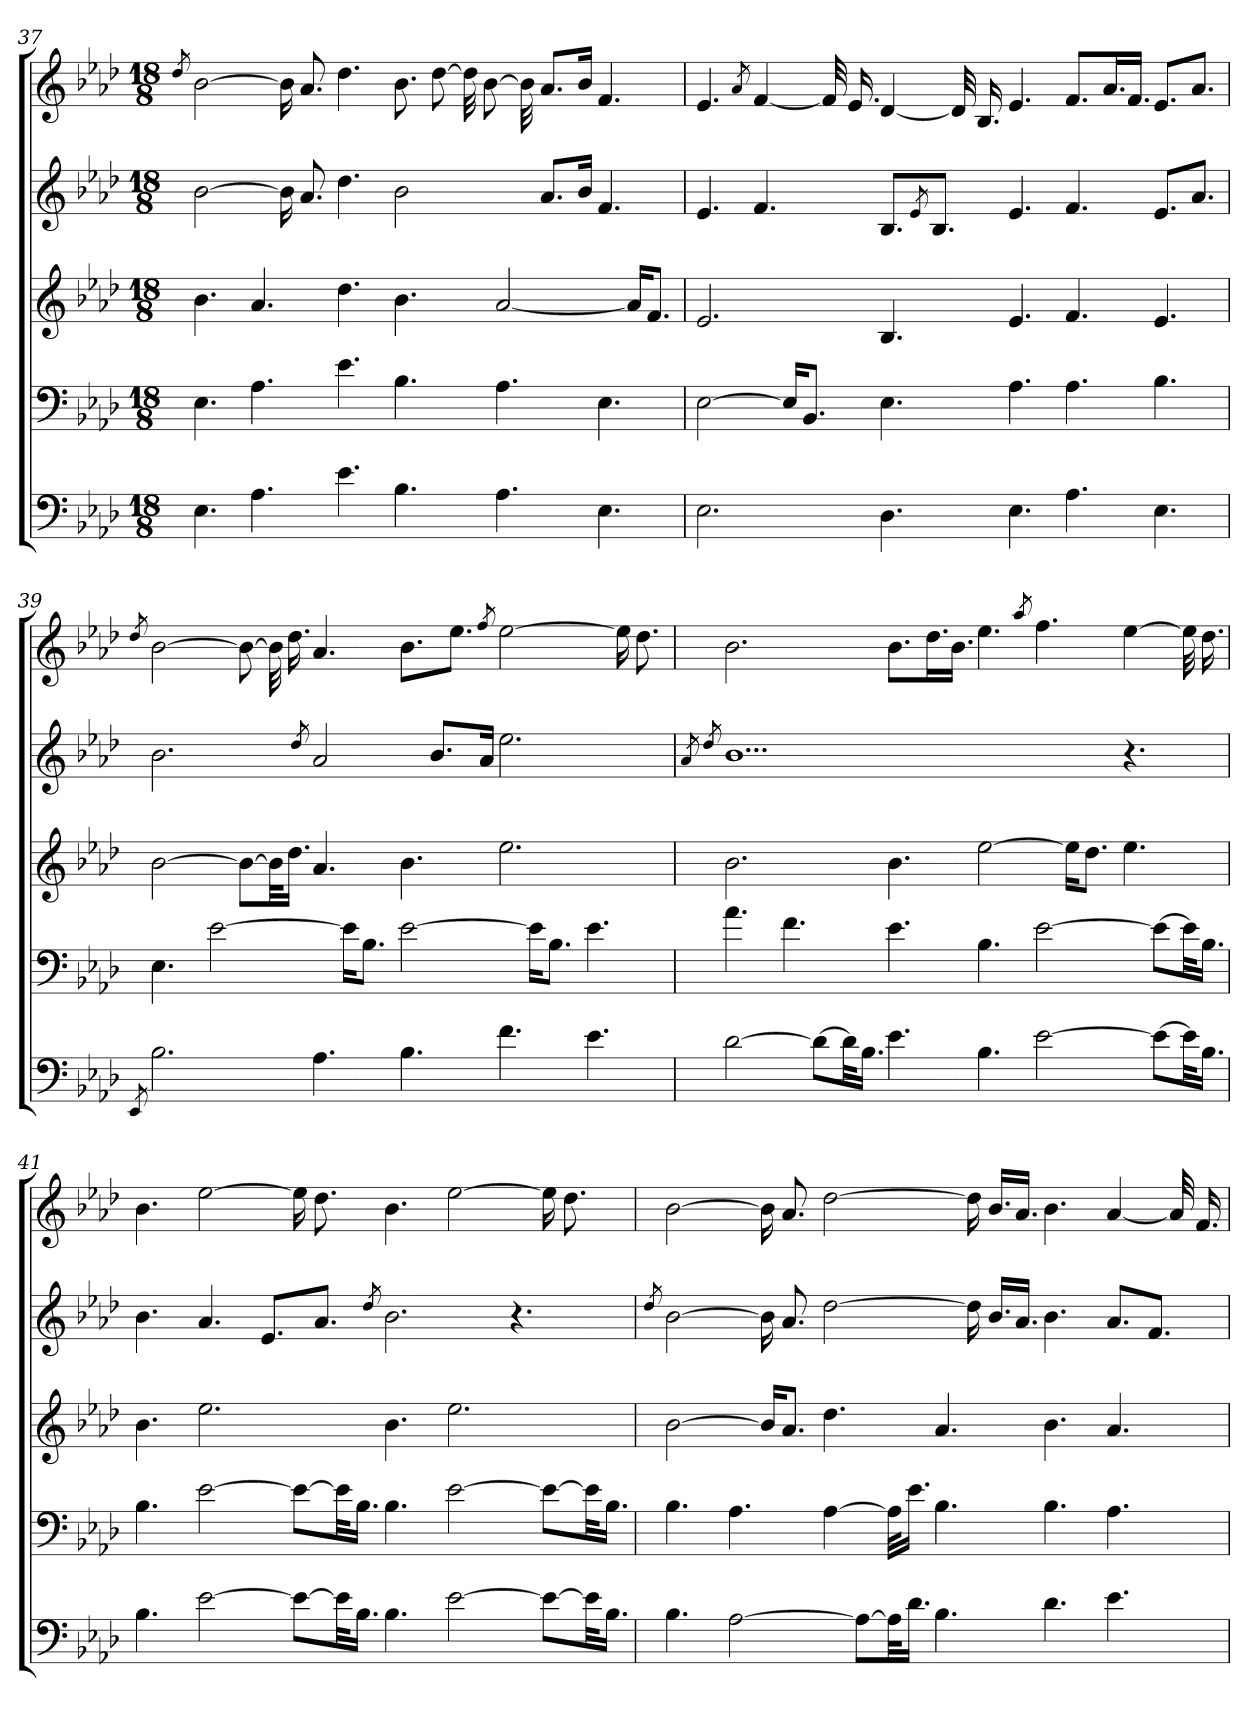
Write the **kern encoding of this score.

**kern	**kern	**kern	**kern	**kern
*part5	*part4	*part3	*part2	*part1
*staff5	*staff4	*staff3	*staff2	*staff1
*clefF4	*clefF4	*clefG2	*clefG2	*clefG2
*k[b-e-a-d-]	*k[b-e-a-d-]	*k[b-e-a-d-]	*k[b-e-a-d-]	*k[b-e-a-d-]
*M18/8	*M18/8	*M18/8	*M18/8	*M18/8
=37	=37	=37	=37	=37
.	.	.	.	8qdd-
4.E-	4.E-	4.b-	[2b-	[2b-
4.A-	4.A-	4.a-	.	.
.	.	.	16b-]	16b-]
.	.	.	8.a-	8.a-
4.e-	4.e-	4.dd-	4.dd-	4.dd-
4.B-	4.B-	4.b-	2b-	8.b-
.	.	.	.	[8dd-
.	.	.	.	32dd-]
.	.	.	.	[8b-
4.A-	4.A-	[2a-	.	.
.	.	.	.	32b-]
.	.	.	8.a-/L	8.a-/L
.	.	.	16b-/Jk	16b-/Jk
4.E-	4.E-	.	4.f	4.f
.	.	16a-/KL]	.	.
.	.	8.f/J	.	.
=38	=38	=38	=38	=38
2.E-	[2E-	2.e-	4.e-	4.e-
.	.	.	.	8qa-
.	.	.	4.f	[4f
.	16E-/KL]	.	.	.
.	8.BB-/J	.	.	.
.	.	.	.	32f]
.	.	.	.	16.e-
4.D-	4.E-	4.B-	8.B-/L	[4d-
.	.	.	8qe-/	.
.	.	.	8.B-/J	.
.	.	.	.	32d-]
.	.	.	.	16.B-
4.E-	4.A-	4.e-	4.e-	4.e-
4.A-	4.A-	4.f	4.f	8.f/L
.	.	.	.	16.a-/L
.	.	.	.	16.f/JJ
4.E-	4.B-	4.e-	8.e-/L	8.e-/L
.	.	.	8.a-/J	8.a-/J
=39	=39	=39	=39	=39
8qEE-	.	.	.	8qdd-
2.B-	4.E-	[2b-	2.b-	[2b-
.	[2e-	.	.	.
.	.	8b-\L_	.	8b-_
.	.	32b-\KL]	.	32b-]
.	.	16.dd-\JJ	.	16.dd-
.	.	.	8qdd-	.
4.A-	.	4.a-	2a-	4.a-
.	16e-\KL]	.	.	.
.	8.B-\J	.	.	.
4.B-	[2e-	4.b-	.	8.b-\L
.	.	.	8.b-/L	.
.	.	.	.	8.ee-\J
.	.	.	16a-/Jk	.
.	.	.	.	8qff
4.f	.	2.ee-	2.ee-	[2ee-
.	16e-\KL]	.	.	.
.	8.B-\J	.	.	.
4.e-	4.e-	.	.	.
.	.	.	.	16ee-]
.	.	.	.	8.dd-
=40	=40	=40	=40	=40
.	.	.	8qa-	.
.	.	.	8qdd-	.
[2d-	4.a-	2.b-	1...b-	2.b-
.	4.f	.	.	.
8d-\L_	.	.	.	.
32d-\KL]	.	.	.	.
16.B-\JJ	.	.	.	.
4.e-	4.e-	4.b-	.	8.b-\L
.	.	.	.	16.dd-\L
.	.	.	.	16.b-\JJ
4.B-	4.B-	[2ee-	.	4.ee-
.	.	.	.	8qaa-
[2e-	[2e-	.	.	4.ff
.	.	16ee-\KL]	.	.
.	.	8.dd-\J	.	.
.	.	4.ee-	4.r	[4ee-
8e-\L_	8e-\L_	.	.	.
32e-\KL]	32e-\KL]	.	.	32ee-]
16.B-\JJ	16.B-\JJ	.	.	16.dd-
=41	=41	=41	=41	=41
4.B-	4.B-	4.b-	4.b-	4.b-
[2e-	[2e-	2.ee-	4.a-	[2ee-
.	.	.	8.e-/L	.
8e-\L_	8e-\L_	.	.	16ee-]
.	.	.	8.a-/J	8.dd-
32e-\KL]	32e-\KL]	.	.	.
16.B-\JJ	16.B-\JJ	.	.	.
.	.	.	8qdd-	.
4.B-	4.B-	4.b-	2.b-	4.b-
[2e-	[2e-	2.ee-	.	[2ee-
.	.	.	4.r	.
8e-\L_	8e-\L_	.	.	16ee-]
.	.	.	.	8.dd-
32e-\KL]	32e-\KL]	.	.	.
16.B-\JJ	16.B-\JJ	.	.	.
=42	=42	=42	=42	=42
.	.	.	8qdd-	.
4.B-	4.B-	[2b-	[2b-	[2b-
[2A-	4.A-	.	.	.
.	.	16b-/KL]	16b-]	16b-]
.	.	8.a-/J	8.a-	8.a-
.	[4A-	4.dd-	[2dd-	[2dd-
8A-\L_	.	.	.	.
32A-\KL]	32A-\KLL]	.	.	.
16.d-\JJ	16.e-\JJ	.	.	.
4.B-	4.B-	4.a-	.	.
.	.	.	16dd-]	16dd-]
.	.	.	16.b-/LL	16.b-/LL
.	.	.	16.a-/JJ	16.a-/JJ
4.d-	4.B-	4.b-	4.b-	4.b-
4.e-	4.A-	4.a-	8.a-/L	[4a-
.	.	.	8.f/J	.
.	.	.	.	32a-]
.	.	.	.	16.f
=	=	=	=	=
*-	*-	*-	*-	*-
